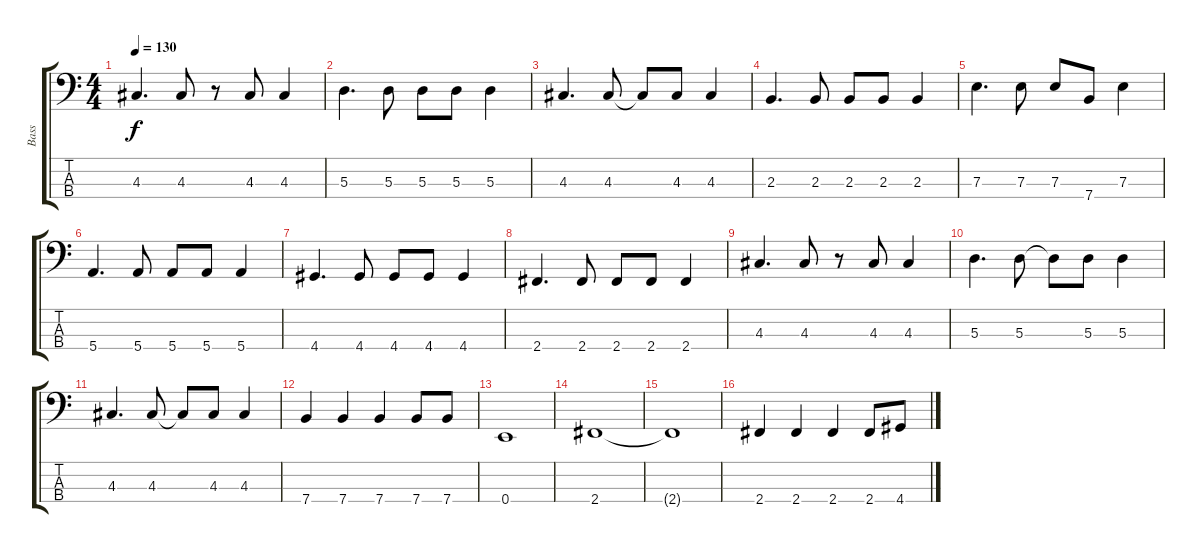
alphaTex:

\track ("Bass" "Bass") {instrument electricbassfinger}
\staff {score tabs}
\tuning (G2 D2 A1 E1) {hide}
\ts (4 4)
\tempo 130
\clef f4
\ks c
4.3.4{d dy f} 4.3.8 r.8 4.3.8 4.3.4 |
5.3.4{d} 5.3.8 5.3.8 5.3.8 5.3.4 |
4.3.4{d} 4.3.8 4.3{t}.8 4.3.8 4.3.4 |
2.3.4{d} 2.3.8 2.3.8 2.3.8 2.3.4 |
7.3.4{d} 7.3.8 7.3.8 7.4.8 7.3.4 |
5.4.4{d} 5.4.8 5.4.8 5.4.8 5.4.4 |
4.4.4{d} 4.4.8 4.4.8 4.4.8 4.4.4 |
2.4.4{d} 2.4.8 2.4.8 2.4.8 2.4.4 |
4.3.4{d} 4.3.8 r.8 4.3.8 4.3.4 |
5.3.4{d} 5.3.8 5.3{t}.8 5.3.8 5.3.4 |
4.3.4{d} 4.3.8 4.3{t}.8 4.3.8 4.3.4 |
7.4.4 7.4.4 7.4.4 7.4.8 7.4.8 |
0.4.1 |
2.4.1 |
2.4{t}.1 |
2.4.4 2.4.4 2.4.4 2.4.8 4.4.8
